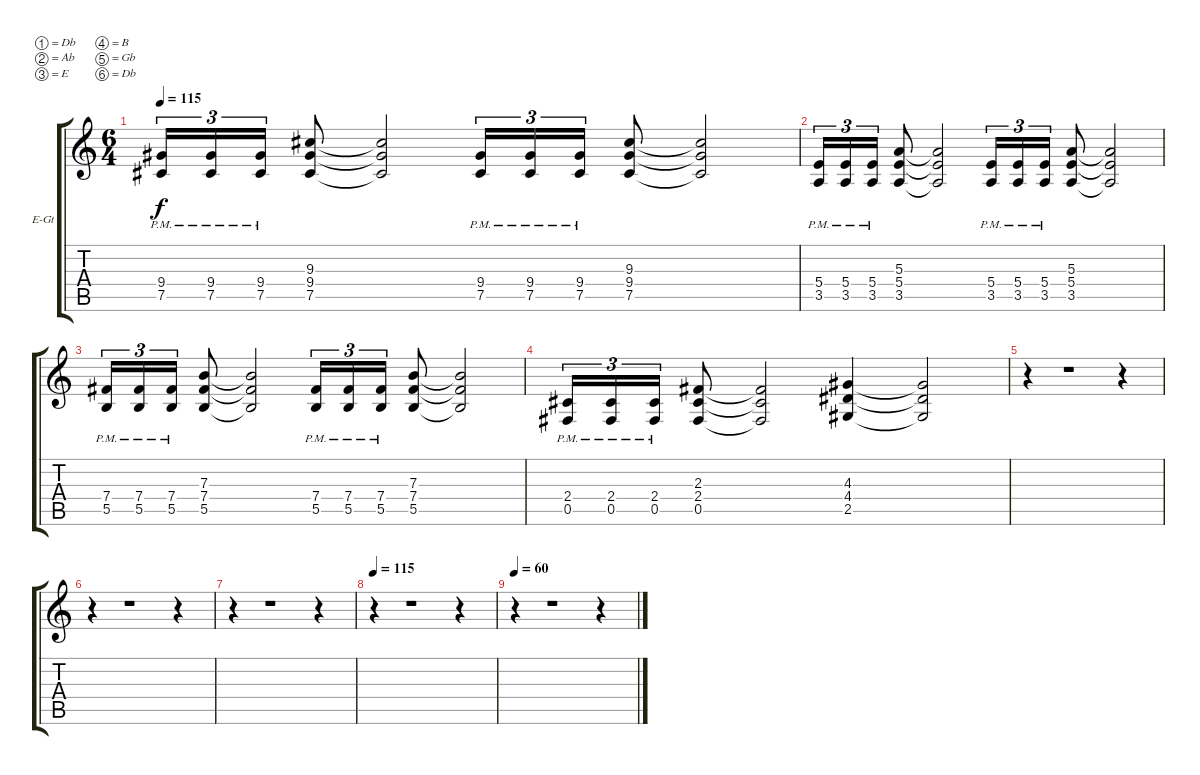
\bracketExtendMode groupsimilarinstruments
\firstSystemTrackNameOrientation horizontal
\otherSystemsTrackNameOrientation horizontal
\track ("Both gtrs. for one (Rythm)" "E-Gt") {instrument distortionguitar}
\staff {score tabs}
\tuning (Db4 Ab3 E3 B2 Gb2 Db2)
\ts (6 4)
\tempo 115
\clef g2
\ks c
(9.4{pm} 7.5{pm}).16{tu (3 2) dy f} (9.4{pm} 7.5{pm}).16{tu (3 2)} (9.4{pm} 7.5{pm}).16{tu (3 2)} (9.4 7.5 9.3).8 (9.4{t} 7.5{t} 9.3{t}).2 (9.4{pm} 7.5{pm}).16{tu (3 2)} (9.4{pm} 7.5{pm}).16{tu (3 2)} (9.4{pm} 7.5{pm}).16{tu (3 2)} (9.4 7.5 9.3).8 (9.4{t} 7.5{t} 9.3{t}).2 |
(5.4{pm} 3.5{pm}).16{tu (3 2)} (5.4{pm} 3.5{pm}).16{tu (3 2)} (5.4{pm} 3.5{pm}).16{tu (3 2)} (5.4 3.5 5.3).8 (5.4{t} 3.5{t} 5.3{t}).2 (5.4{pm} 3.5{pm}).16{tu (3 2)} (5.4{pm} 3.5{pm}).16{tu (3 2)} (5.4{pm} 3.5{pm}).16{tu (3 2)} (5.4 3.5 5.3).8 (5.4{t} 3.5{t} 5.3{t}).2 |
(7.4{pm} 5.5{pm}).16{tu (3 2)} (7.4{pm} 5.5{pm}).16{tu (3 2)} (7.4{pm} 5.5{pm}).16{tu (3 2)} (7.4 5.5 7.3).8 (7.4{t} 5.5{t} 7.3{t}).2 (7.4{pm} 5.5{pm}).16{tu (3 2)} (7.4{pm} 5.5{pm}).16{tu (3 2)} (7.4{pm} 5.5{pm}).16{tu (3 2)} (7.4 5.5 7.3).8 (7.4{t} 5.5{t} 7.3{t}).2 |
(2.4{pm} 0.5{pm}).16{tu (3 2)} (2.4{pm} 0.5{pm}).16{tu (3 2)} (2.4{pm} 0.5{pm}).16{tu (3 2)} (2.4 0.5 2.3).8 (2.4{t} 0.5{t} 2.3{t}).2 (4.4 2.5 4.3).4 (4.4{t} 2.5{t} 4.3{t}).2 |
r.4 r.1 r.4 |
r.4 r.1 r.4 |
r.4 r.1 r.4 |
\tempo 115
r.4 r.1 r.4 |
\tempo 60
r.4 r.1 r.4
